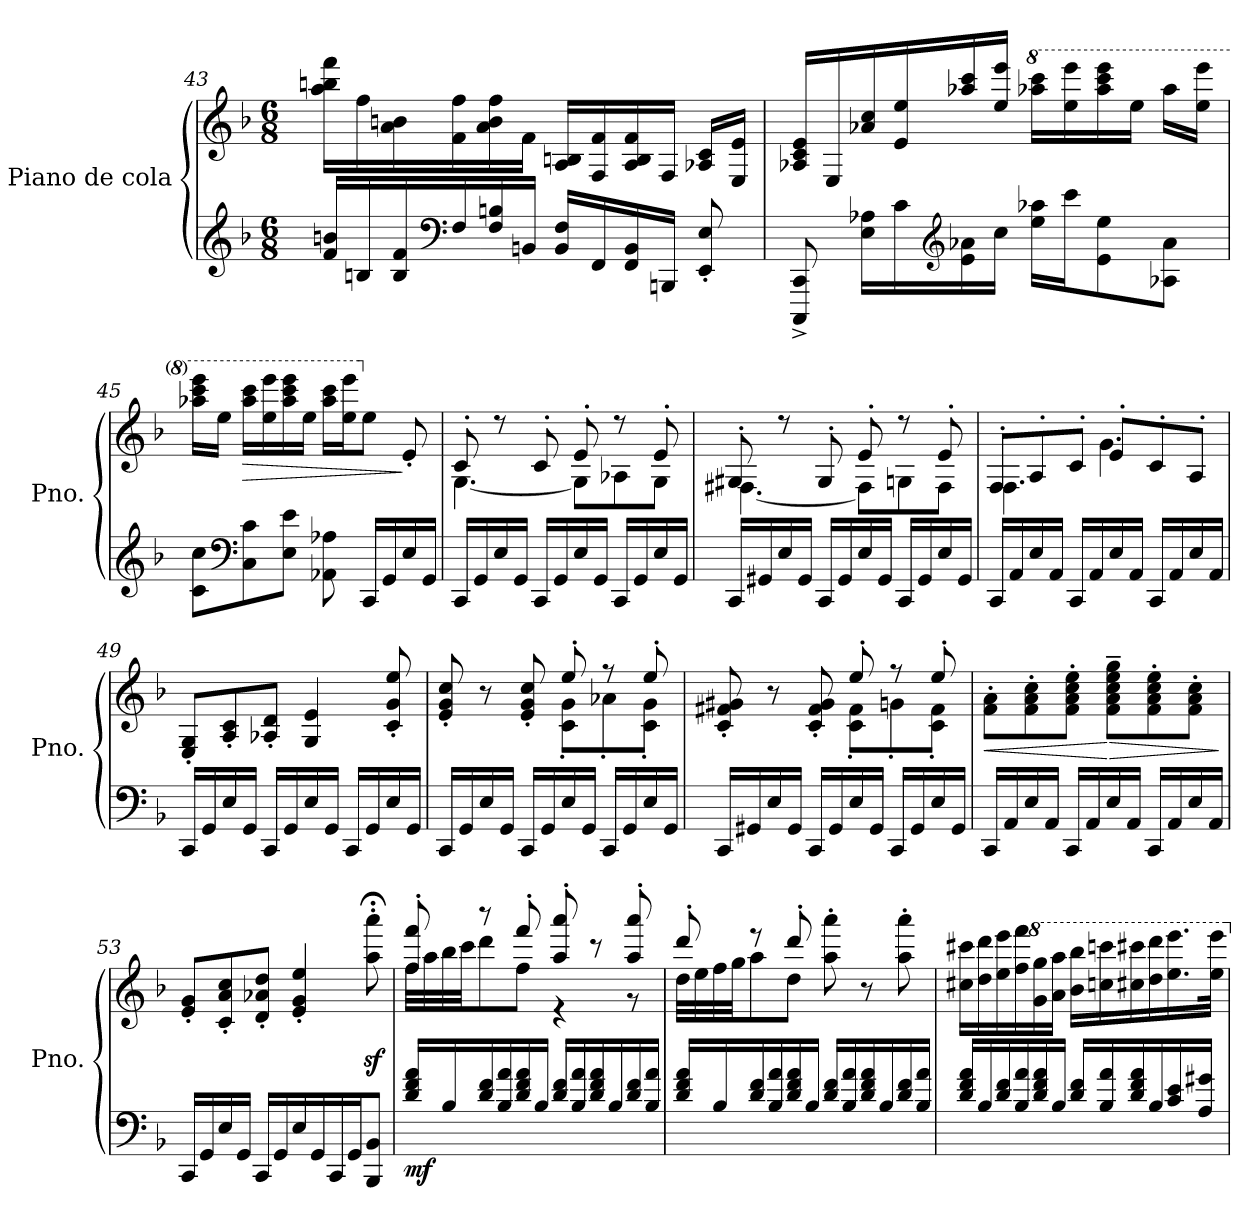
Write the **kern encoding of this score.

**kern	**kern	**dynam
*part1	*part1	*part1
*staff2	*staff1	*staff1/2
*I"Piano de cola	*	*
*I'Pno.	*	*
!!LO:LB:g=z
*clefG2	*clefG2	*
*k[b-]	*k[b-]	*
*M6/8	*M6/8	*
=43	=43	=43
16f/ 16bn/LL	16aa\ 16bbn\ 16fff\LL	.
16Bn/	16ff\	.
16B/ 16f/	16a\ 16bn\	.
*clefF4	*	*
16F/	16f\ 16ff\	.
16F/ 16Bn/	16a\ 16b\ 16ff\	.
16BBn/JJ	16f\JJ	.
16BB/ 16F/LL	16A/ 16Bn/LL	.
16FF/	16F/ 16f/	.
16FF/ 16BB/	16A/ 16B/ 16f/	.
16BBBn/JJ	16F/JJ	.
8EE/' 8E/'	16A-X/ 16c/LL	.
.	16E/ 16e/JJ	.
=44	=44	=44
8CCC/^ 8CC/^	16A-X/ 16c/ 16e/LL	.
.	16E/	.
16E\ 16A-X\LL	16a-X/ 16cc/	.
16c\	16e/ 16ee/	.
*clefG2	*	*
16e\ 16a-X\	16aa-X/ 16ccc/	.
16cc\JJ	16ee/ 16eee/JJ	.
*	*8va	*
16ee\ 16aa-X\LL	16aaa-X\ 16cccc\LL	.
16ccc\J	16eee\ 16eeee\	.
8e\ 8ee\	16aaa-\ 16cccc\ 16eeee\	.
.	16eee\JJ	.
8A-X\ 8a-\J	16aaa-\LL	.
.	16eee\ 16eeee\JJ	.
!!LO:LB:g=z
=45	=45	=45
8c\ 8cc\L	16aaa-X\ 16cccc\ 16eeee\LL	.
.	16eee\JJ	.
*clefF4	*	*
!	!	!LO:HP:b
8C\ 8c\	16aaa-\ 16cccc\LL	>
.	16eee\ 16eeee\	.
8E\ 8e\J	16aaa-\ 16cccc\ 16eeee\	.
.	16eee\JJ	.
8AA-X\ 8A-X\	16aaa-\ 16cccc\LL	.
.	16eee\ 16eeee\J	.
*	*X8va	*
16CC/LL	8ee\J	.
16GG/	.	.
!	!	!LO:DY:n=1:b
!	!	!LO:DY:n=2:b
16E/	8e'/	] p other-dynamics
16GG/JJ	.	.
=46	=46	=46
*	*^	*
16CC/LL	8c'/	[4.G\	.
16GG/	.	.	.
16E/	8r	.	.
16GG/JJ	.	.	.
16CC/LL	8c'/	.	.
16GG/	.	.	.
16E/	8e'/	8G\L]	.
16GG/JJ	.	.	.
16CC/LL	8r	8A-X\	.
16GG/	.	.	.
16E/	8e'/	8G\J	.
16GG/JJ	.	.	.
=47	=47	=47	=47
16CC/LL	8G#X'/	[4.F#X\	.
16GG#X/	.	.	.
16E/	8r	.	.
16GG#/JJ	.	.	.
16CC/LL	8G#'/	.	.
16GG#/	.	.	.
16E/	8e'/	8F#\L]	.
16GG#/JJ	.	.	.
16CC/LL	8r	8Gn\	.
16GG#/	.	.	.
16E/	8e'/	8F#\J	.
16GG#/JJ	.	.	.
!!LO:PB:g=z	!!
=48	=48	=48	=48
16CC/LL	8F'/L	4.F\	.
16AA/	.	.	.
16E/	8A'/	.	.
16AA/JJ	.	.	.
16CC/LL	8c'/J	.	.
16AA/	.	.	.
16E/	8e'/L	4.g\	.
16AA/JJ	.	.	.
16CC/LL	8c'/	.	.
16AA/	.	.	.
16E/	8A'/J	.	.
16AA/JJ	.	.	.
*	*v	*v	*
=49	=49	=49
16CC/LL	8E/' 8G/'L	.
16GG/	.	.
16E/	8A/' 8c/'	.
16GG/JJ	.	.
16CC/LL	8A-X/' 8d/'J	.
16GG/	.	.
16E/	4G/ 4e/	.
16GG/JJ	.	.
16CC/LL	.	.
16GG/	.	.
16E/	8c/' 8g/' 8ee/'	.
16GG/JJ	.	.
=50	=50	=50
*	*^	*
16CC/LL	8e/' 8g/' 8cc/'	4.ryy	.
16GG/	.	.	.
16E/	8r	.	.
16GG/JJ	.	.	.
16CC/LL	8e/' 8g/' 8cc/'	.	.
16GG/	.	.	.
16E/	8ee'/	8c\' 8g\'L	.
16GG/JJ	.	.	.
16CC/LL	8r	8a-X'\	.
16GG/	.	.	.
16E/	8ee'/	8c\' 8g\'J	.
16GG/JJ	.	.	.
!!LO:LB:g=z	!!
=51	=51	=51	=51
16CC/LL	8c/' 8f#X/' 8g#X/'	4.ryy	.
16GG#X/	.	.	.
16E/	8r	.	.
16GG#/JJ	.	.	.
16CC/LL	8c/' 8f#/' 8g#/'	.	.
16GG#/	.	.	.
16E/	8ee'/	8c\' 8f#\'L	.
16GG#/JJ	.	.	.
16CC/LL	8r	8gn'\	.
16GG#/	.	.	.
16E/	8ee'/	8c\' 8f#\'J	.
16GG#/JJ	.	.	.
*	*v	*v	*
=52	=52	=52
!	!	!LO:HP:b
16CC/LL	8f\' 8a\'L	<
16AA/	.	.
16E/	8f\' 8a\' 8cc\'	.
16AA/JJ	.	.
16CC/LL	8f\' 8a\' 8cc\' 8ee\'J	.
16AA/	.	.
!	!	!LO:HP:n=1:b
16E/	8f\~ 8a\~ 8cc\~ 8ee\~ 8gg\~L	[ >
16AA/JJ	.	.
16CC/LL	8f\' 8a\' 8cc\' 8ee\'	.
16AA/	.	.
16E/	8f\' 8a\' 8cc\'J	.
16AA/JJ	.	.
.	.	]
=53	=53	=53
16CC/LL	8e/' 8g/'L	.
16GG/	.	.
16E/	8c/' 8a/' 8cc/'	.
16GG/JJ	.	.
16CC/LL	8d/' 8a-X/' 8dd/'J	.
16GG/	.	.
16E/	4e/' 4g/' 4ee/'	.
16GG/	.	.
16CC/	.	.
16GG/J	.	.
8BBB-/ 8BB-/J	8aa\z<;<' 8aaa\z<;<'	.
!!LO:LB:g=z
=54	=54	=54
*	*^	*
!	!	!	!LO:DY:b=2
16d/ 16f/ 16a/LL	8ff/' 8fff/'	32ff\LLL	mf
.	.	32aa\	.
16B-/	.	32bb-\	.
.	.	32ccc\JJ	.
16d/ 16f/	8r	8ddd\	.
16B-/ 16a/	.	.	.
16d/ 16f/ 16a/	8fff'/	8ff\J	.
16B-/JJ	.	.	.
16d/ 16f/LL	8aa/' 8aaa/'	4r	.
16B-/ 16a/	.	.	.
16d/ 16f/ 16a/	8r	.	.
16B-/	.	.	.
16d/ 16f/	8aa/' 8aaa/'	8r	.
16B-/ 16a/JJ	.	.	.
=55	=55	=55	=55
16d/ 16f/ 16a/LL	8ddd'/	32dd\LLL	.
.	.	32ee\	.
16B-/	.	32ff\	.
.	.	32gg\JJ	.
16d/ 16f/	8r	8aa\	.
16B-/ 16a/	.	.	.
16d/ 16f/ 16a/	8ddd'/	8dd\J	.
16B-/JJ	.	.	.
16d/ 16f/LL	8aa\' 8aaa\'	4.ryy	.
16B-/ 16a/	.	.	.
16d/ 16f/ 16a/	8r	.	.
16B-/	.	.	.
16d/ 16f/	8aa\' 8aaa\'	.	.
16B-/ 16a/JJ	.	.	.
*	*v	*v	*
!!LO:LB:g=z
=56	=56	=56
16d/ 16f/ 16a/LL	16cc#X\ 16ccc#X\LL	.
16B-/	16dd\ 16ddd\	.
16d/ 16f/	16ee\ 16eee\	.
16B-/ 16a/	16ff\ 16fff\	.
*	*8va	*
16d/ 16f/ 16a/	16gg\ 16ggg\	.
16B-/JJ	16aa\ 16aaa\JJ	.
16d/ 16f/LL	16bb-\ 16bbb-\LL	.
16B-/ 16a/	16cccn\ 16ccccn\	.
16d/ 16f/ 16a/	16ccc#X\ 16cccc#X\	.
16B-/	16ddd\ 16dddd\	.
16c/ 16e/	16.eee\ 16.eeee\	.
16A/ 16g#X/JJ	.	.
.	32eee\ 32eeee\JJk	.
*	*X8va	*
=	=	=
*-	*-	*-
